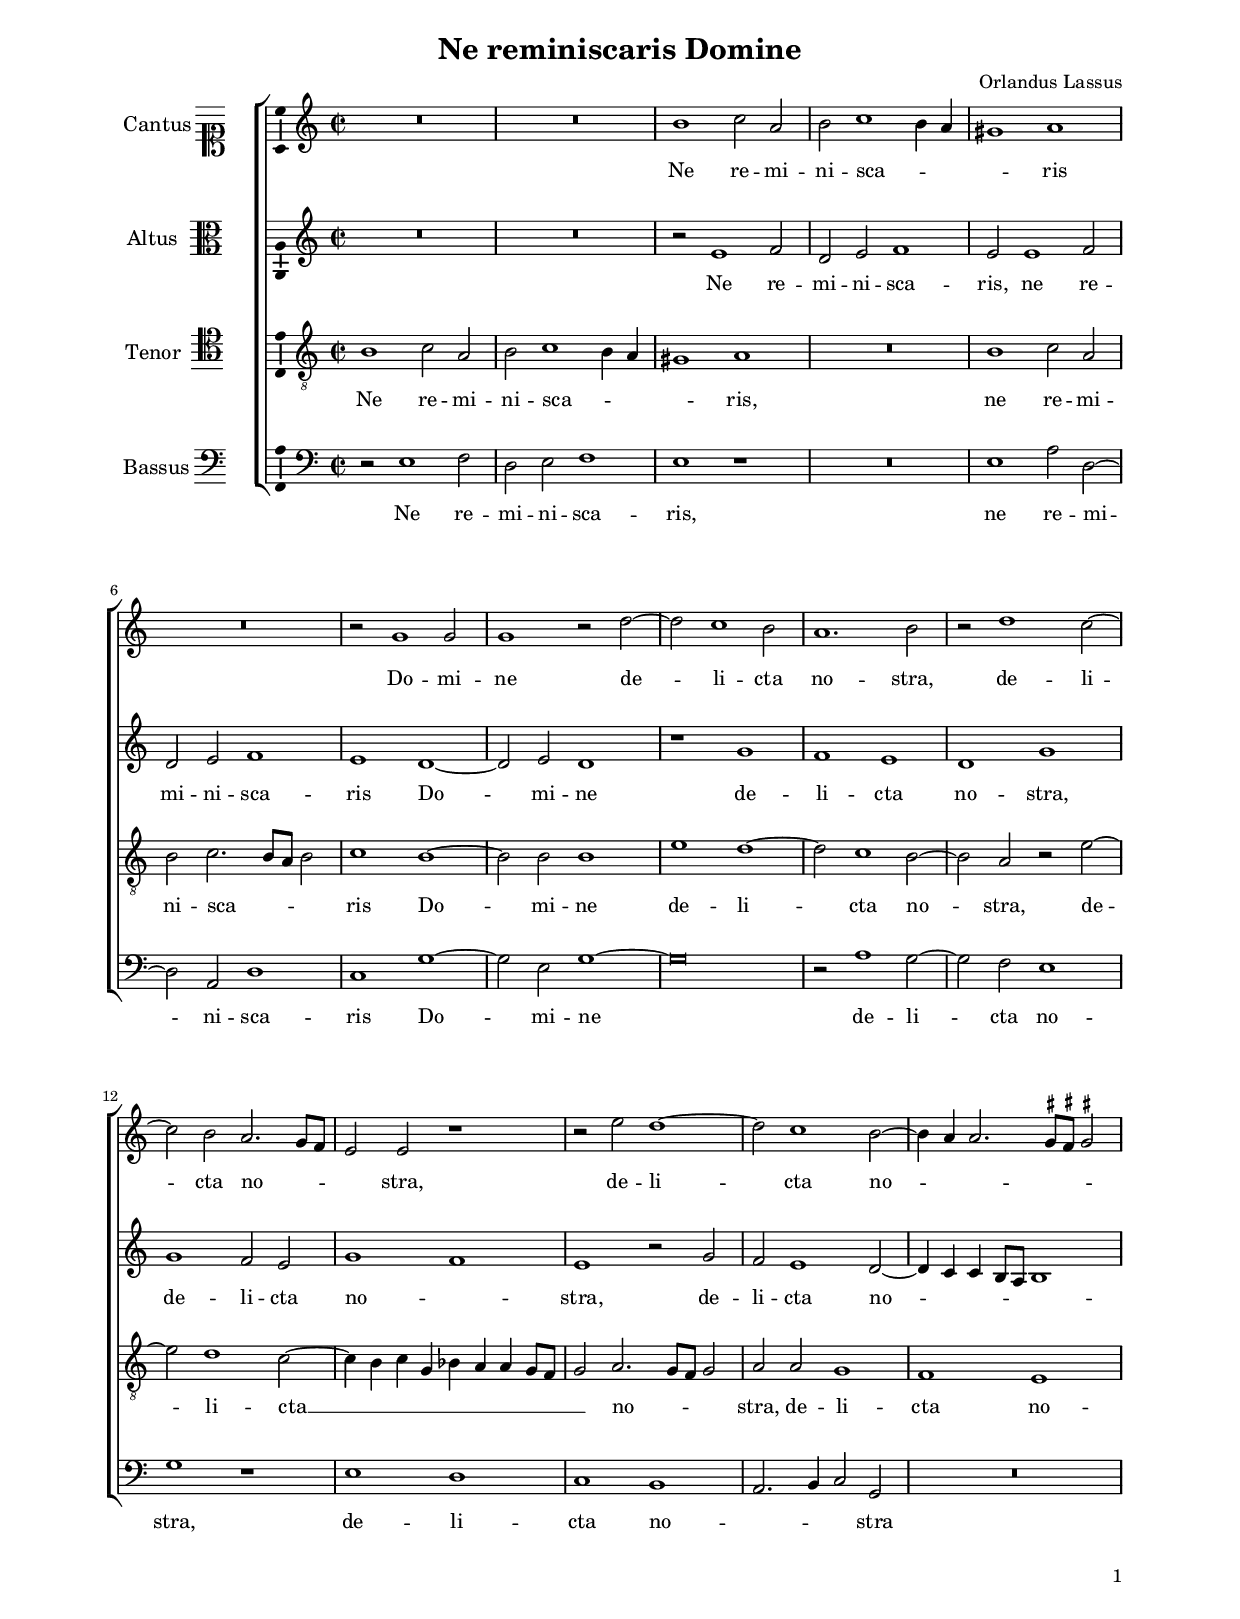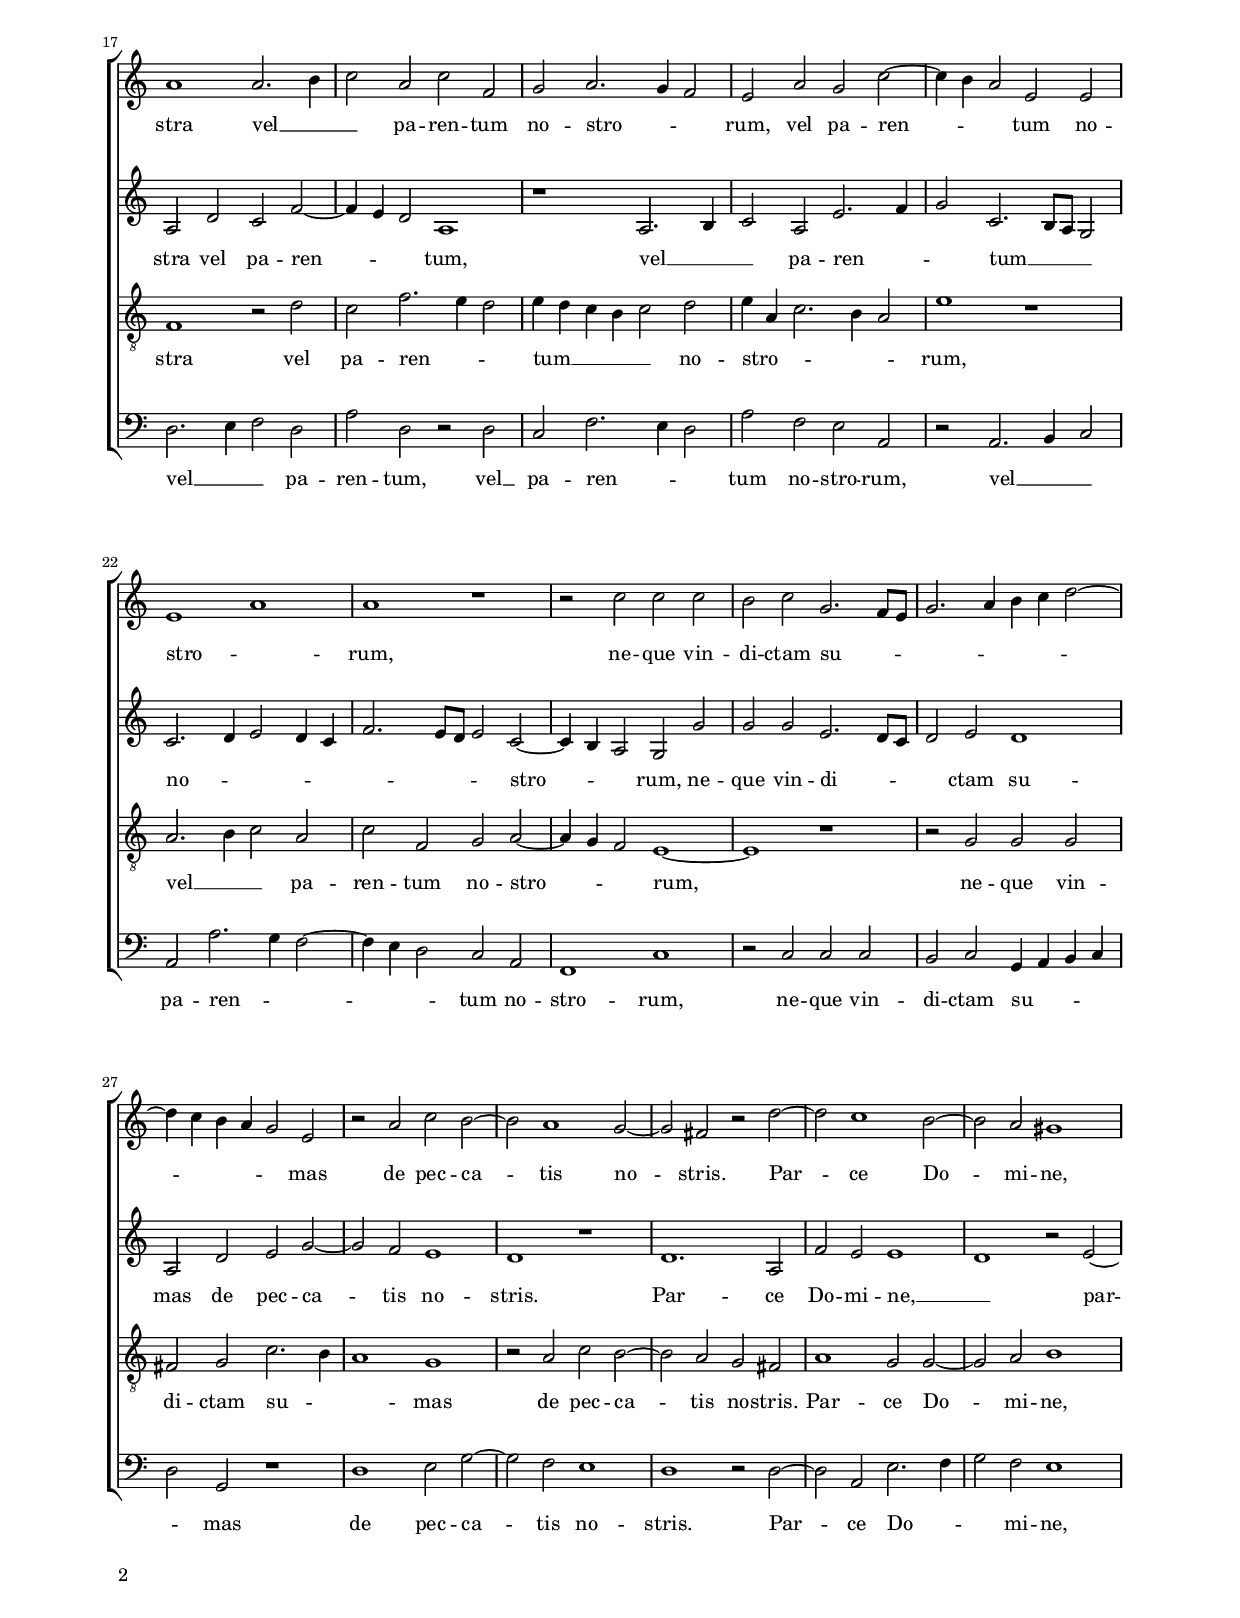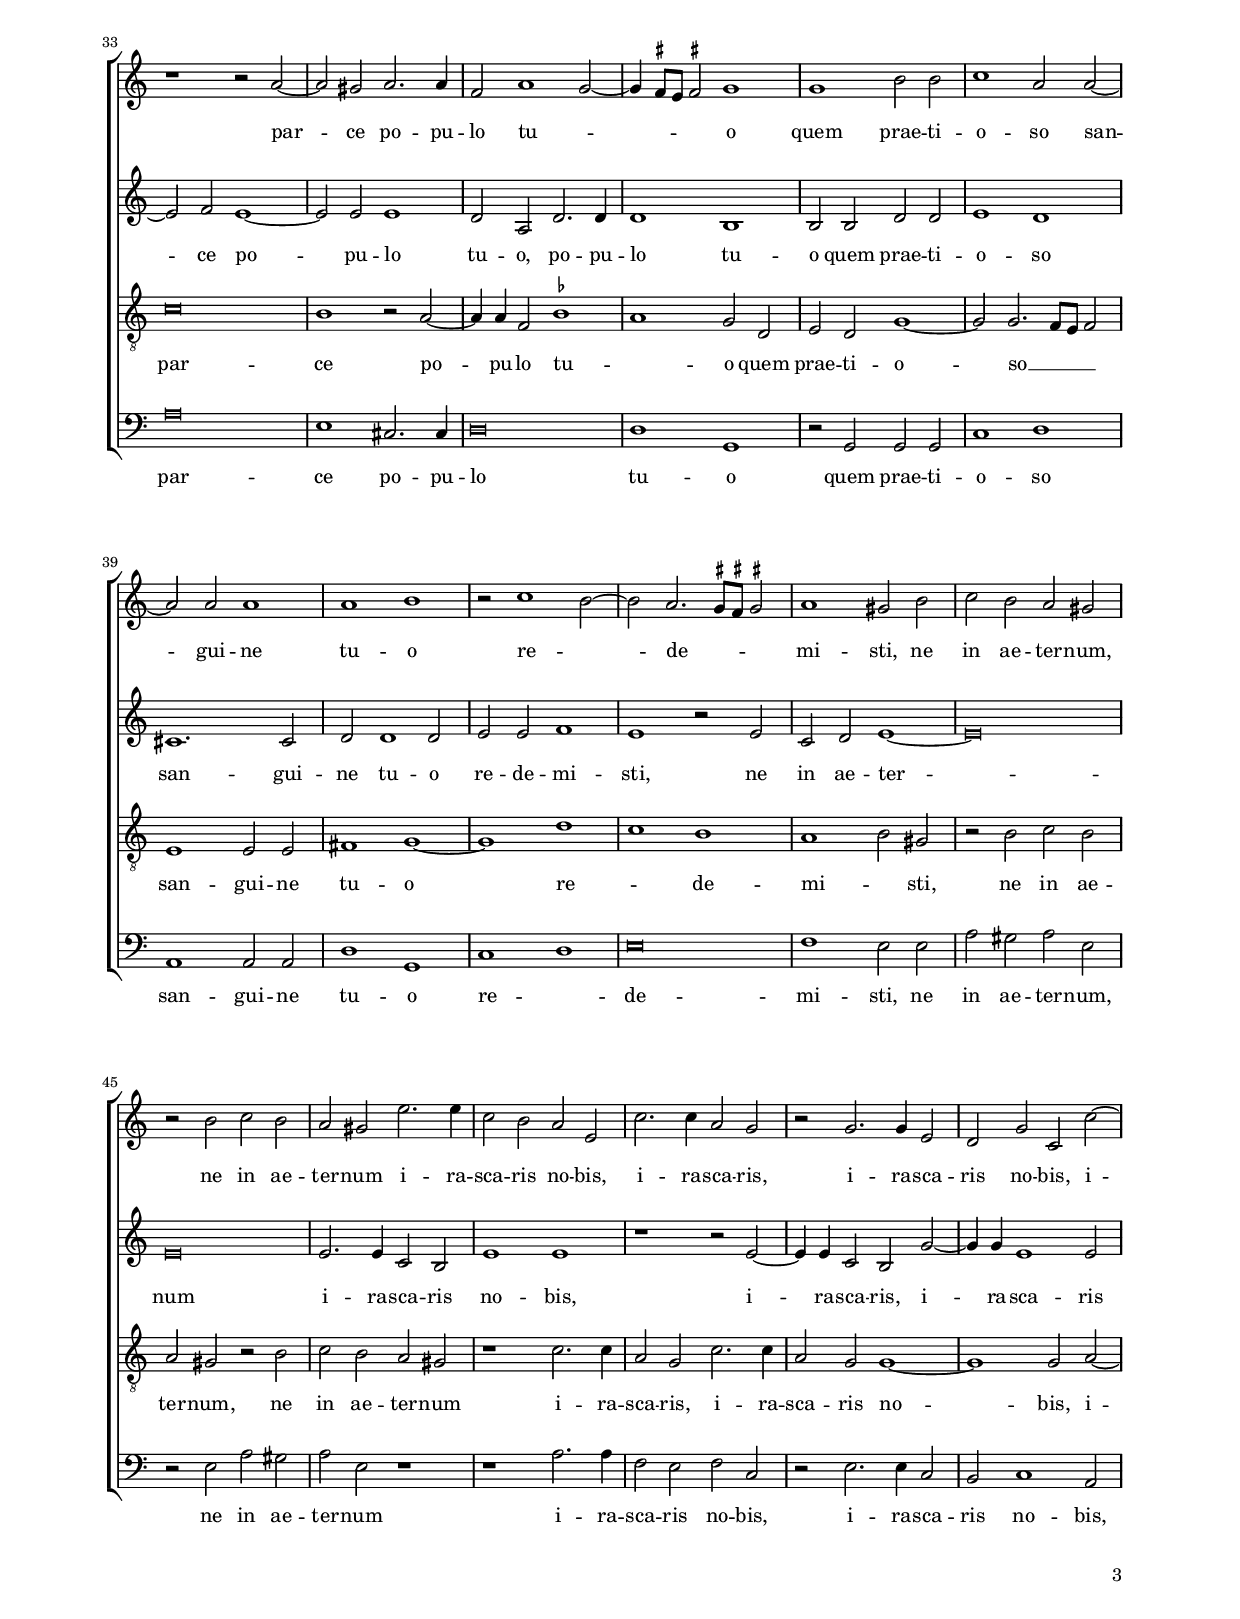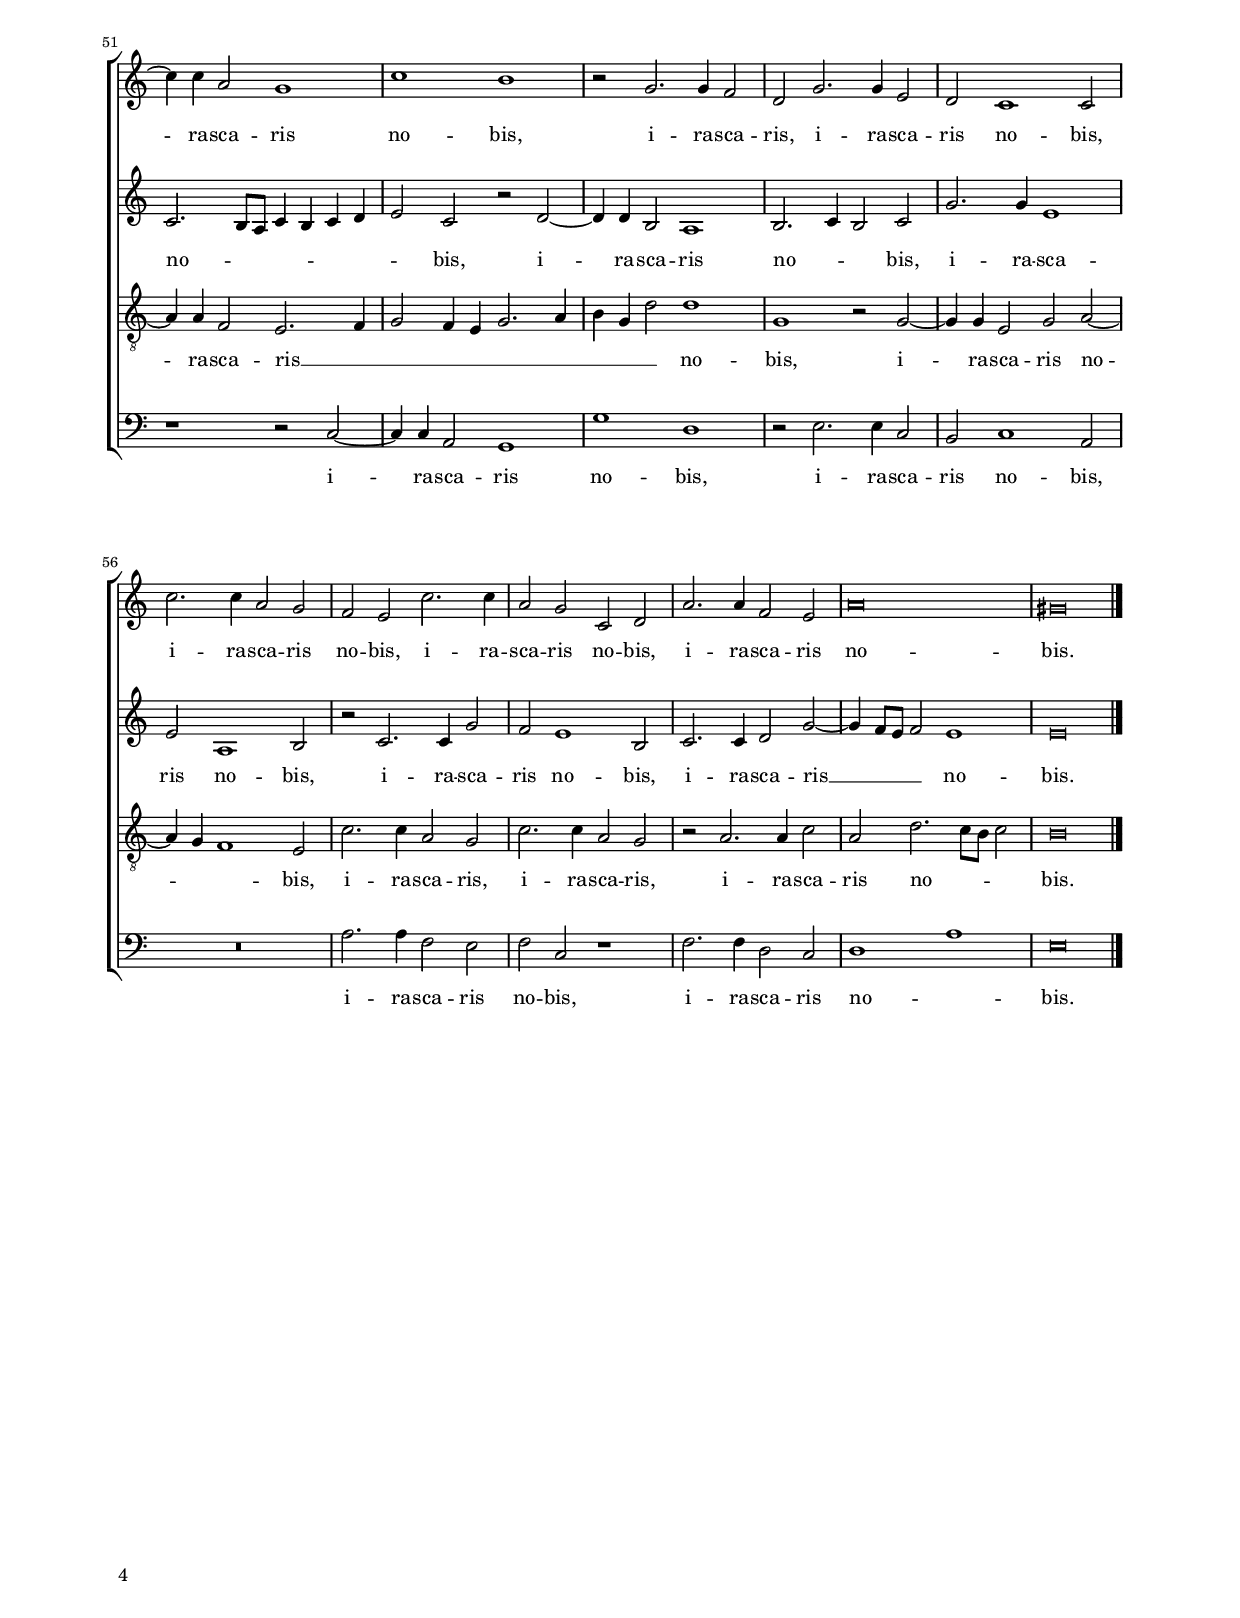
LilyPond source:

\header
{
  title="Ne reminiscaris Domine"
  composer="Orlandus Lassus"
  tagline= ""
}

\version "2.22.1"
\include "deutsch.ly"
#(set-global-staff-size 16)
#(ly:set-option 'point-and-click #f)

	
	ficta = { \once \set suggestAccidentals = ##t }
	
	forget = #(define-music-function (music) (ly:music?) #{
		\accidentalStyle forget
		$music
		\accidentalStyle default
		#})
    
    m = \melisma
    me = \melismaEnd


\paper
	{
	top-margin = 2 \cm
	bottom-margin = 1.4 \cm
	left-margin = 2 \cm
	right-margin = 2 \cm
	ragged-bottom = ##f
	ragged-last-bottom = ##t
	print-page-number = ##f
	system-system-spacing = #'((basic-distance . 17) (minimum-distance . 14) (padding . 6) (strechability . 150))
    oddFooterMarkup=\markup   \fill-line { "" \fromproperty #'page:page-number-string }
    evenFooterMarkup=\markup  \fill-line { \fromproperty #'page:page-number-string "" }
    last-bottom-spacing = #'((basic-distance . 11) (minimum-distance . 7) (padding . 4))
%	systems-per-page = 3
%	page-count = 3
%	min-systems-per-page = 3
	}
    
    
global = {
	\key c \major
	\time 2/2 \set Score.measureLength = #(ly:make-moment 2/1)
    \set Score.tempoHideNote = ##t
    \tempo 2 = 90
	\skip 1*2*61 \bar "|."
	}
    

incipitcantus = \markup { \score {
	{
	\set Staff.instrumentName = \markup { \fontsize #1 "Cantus" }
	\key c \major
	\clef soprano
	s4 \bar ""
	}
	\layout  {
	raggedright = ##t
	indent = 1.2 \cm
	line-width = 1.7\cm
	\context { \Staff \remove Time_signature_engraver }
	\override Staff.Clef.Y-extent = #'(0 . 0)
	}} \hspace #1 }
	
      
incipitaltus = \markup { \score {
	{
	\set Staff.instrumentName = \markup { \fontsize #1 "Altus" }
	\key c \major
	\clef alto
	s4 \bar ""
	}
	\layout  {
	raggedright = ##t
	indent = 1.2 \cm
	line-width = 1.7\cm
	\context { \Staff \remove Time_signature_engraver }
	\override Staff.Clef.Y-extent = #'(0 . 0)
	}} \hspace #1 }


incipittenor = \markup { \score {
	{
	\set Staff.instrumentName = \markup { \fontsize #1 "Tenor" }
	\key c \major
	\clef tenor
	s4 \bar ""
	}
	\layout  {
	raggedright = ##t
	indent = 1.2 \cm
	line-width = 1.7\cm
	\context { \Staff \remove Time_signature_engraver }
	\override Staff.Clef.Y-extent = #'(0 . 0)
	}} \hspace #1 }


incipitbassus = \markup { \score {
	{
	\set Staff.instrumentName = \markup { \fontsize #1 "Bassus" }
	\key c \major
	\clef bass
	s4 \bar ""
	}
	\layout  {
	raggedright = ##t
	indent = 1.2 \cm
	line-width = 1.7\cm
	\context { \Staff \remove Time_signature_engraver }
	\override Staff.Clef.Y-extent = #'(0 . 0)
	}} \hspace #1 }


cantus =  \relative c''
	{
	R\breve
	R\breve
	h1 c2 a
	h2 c1 \m h4 a
%5
	gis1 \me a |
	R\breve
	r2 g1 g2
	g1 r2 d'~
	d2 c1 h2
%10
	a1. h2 |
	r2 d1 c2~
	c2 h a2. \m g8 f
	e2 \me e r1
	r2 e' d1~
%15
	d2 c1 h2~ |
	h4 \m a a2. \ficta gis8 \ficta fis \ficta gis!2 \me
	a1 a2. \m h4
	c2 \me a c f,
	g2 a2. \m g4 f2 \me
%20
	e2 a g c~ |
	c4 \m h a2 \me e e
	e1 \m a \me
	a1 r
	r2 c c c
%25
	h2 c g2. \m f8 e |
	g2. a4 h c d2~
	d4 c h a g2 \me e
	r2 a c h~
	h2 a1 g2~
%30
	g2 fis r d'~ |
	d2 c1 h2~
	h2 a gis1
	r1 r2 a~
	a2 gis a2. a4
%35
	f2 a1 \m g2~ |
	g4 \ficta fis8 e \ficta fis!2 \me g1
	g1 h2 h
	c1 a2 a~
	a2 a a1
%40
	a1 h |
	r2 c1 \m h2~
	h2 \me a2. \m \ficta gis8 \ficta fis \ficta gis!2 \me
	a1 gis2 h
	c2 h a gis
%45
	r2 h c h |
	a2 gis e'2. e4
	c2 h a e
	c'2. c4 a2 g
	r2 g2. g4 e2
%50
	d2 g c, c'~ |
	c4 c a2 g1
	c1 h
	r2 g2. g4 f2
	d2 g2. g4 e2
%55
	d2 c1 c2 |
	c'2. c4 a2 g
	f2 e c'2. c4
	a2 g c, d
	a'2. a4 f2 e
%60
	a\breve |
	gis\breve |
	}


altus =  \relative c'
	{
	R\breve
	R\breve
	r2 e1 f2
	d2 e f1
%5
	e2 e1 f2 |
	d2 e f1
	e1 d~
	d2 e d1
	r1 g
%10
	f1 e |
	d1 g
	g1 f2 e
	g1 \m f \me
	e1 r2 g
%15
	f2 e1 d2~ |
	d4 \m c c h8 a h1 \me
	a2 d c f~
	f4 \m e d2 \me a1
	r1 a2. \m h4
%20
	c2 \me a e'2. \m f4 |
	g2 \me c,2. \m h8 a g2 \me
	c2. \m d4 e2 d4 c
	f2. e8 d e2 \me c~
	c4 \m h a2 \me g g'
%25
	g2 g e2. \m d8 c |
	d2 \me e d1
	a2 d e g~
	g2 f e1
	d1 r
%30
	d1. a2 |
	f'2 e e1 \m
	d1 \me r2 e~
	e2 f e1~
	e2 e e1
%35
	d2 a d2. d4 |
	d1 h
	h2 h d d
	e1 d
	cis1. cis2
%40
	d2 d1 d2 |
	e2 e f1
	e1 r2 e
	c2 d e1~
	e\breve
%45
	e\breve |
	e2. e4 c2 h
	e1 e
	r1 r2 e~
	e4 e c2 h g'~
%50
	g4 g e1 e2 |
	c2. \m h8 a c4 h c d
	e2 \me c r d~
	d4 d h2 a1
	h2. \m c4 h2 \me c
%55
	g'2. g4 e1 |
	e2 a,1 h2
	r2 c2. c4 g'2
	f2 e1 h2
	c2. c4 d2 g~
%60
	g4 \m f8 e f2 \me e1 |
	e\breve |
	}


tenor =  \relative c'
	{
	h1 c2 a
	h2 c1 \m h4 a
	gis1 \me a
	R\breve
%5
	h1 c2 a |
	h2 c2. \m h8 a h2 \me
	c1 h~
	h2 h h1
	e1 d~
%10
	d2 c1 h2~ |
	h2 a r e'~
	e2 d1 c2~
	c4 \m h c g b a a g8 f
	g2 \me a2. \m g8 f g2 \me
%15
	a2 a g1 |
	f1 e
	f1 r2 d'
	c2 f2. \m e4 d2 \me
	e4 \m d c h c2 \me d
%20
	e4 \m a, c2. h4 a2 \me |
	e'1 r
	a,2. \m h4 c2 \me a
	c2 f, g a~
	a4 \m g f2 \me e1~
%25
	e1 r |
	r2 g g g
	fis2 g c2. \m h4
	a1 \me g
	r2 a c h~
%30
	h2 a g fis |
	a1 g2 g~
	g2 a h1
	c\breve
	h1 r2 a~
%35
	a4 a f2 \ficta b1 \m |
	a1 \me g2 d
	e2 d g1~
	g2 g2. \m f8 e f2 \me
	e1 e2 e
%40
	fis1 g~ |
	g1 d' \m
	c1 \me h
	a1 \m h2 \me gis
	r2 h c h
%45
	a2 gis r h |
	c2 h a gis
	r1 c2. c4
	a2 g c2. c4
	a2 g g1~
%50
	g1 g2 a~ |
	a4 a f2 e2. \m f4
	g2 f4 e g2. a4
	h4 g d'2 \me d1
	g,1 r2 g~
%55
	g4 g e2 g a~ |
	a4 \m g f1 \me e2
	c'2. c4 a2 g
	c2. c4 a2 g
	r2 a2. a4 c2
%60
	a2 d2. \m c8 h c2 \me |
	h\breve |
	}


bassus  =  \relative c
	{
	r2 e1 f2
	d2 e f1
	e1 r
	R\breve
%5
	e1 a2 d,~ |
	d2 a d1
	c1 g'~
	g2 e g1~
	g\breve
%10
	r2 a1 g2~ |
	g2 f e1
	g1 r
	e1 d
	c1 h \m
%15
	a2. h4 c2 \me g |
	R\breve
	d'2. \m e4 f2 \me d
	a'2 d, r d
	c2 f2. \m e4 d2 \me
%20
	a'2 f e a, |
	r2 a2. \m h4 c2 \me
	a2 a'2. \m g4 f2~
	f4 e d2 \me c a
	f1 c'
%25
	r2 c c c |
	h2 c g4 \m a h c
	d2 \me g, r1
	d'1 e2 g~
	g2 f e1
%30
	d1 r2 d~ |
	d2 a e'2. \m f4
	g2 \me f e1
	a\breve
	e1 cis2. cis4
%35
	d\breve |
	d1 g,
	r2 g g g
	c1 d
	a1 a2 a
%40
	d1 g, |
	c1 \m d \me
	e\breve
	f1 e2 e
	a2 gis a e
%45
	r2 e a gis |
	a2 e r1
	r1 a2. a4
	f2 e f c
	r2 e2. e4 c2
%50
	h2 c1 a2 |
	r1 r2 c~
	c4 c a2 g1
	g'1 d
	r2 e2. e4 c2
%55
	h2 c1 a2 |
	R\breve
	a'2. a4 f2 e
	f2 c r1
	f2. f4 d2 c
%60
	d1 \m a' \me |
	e\breve |
	}

lyricscantus = \lyricmode {
	Ne re -- mi -- ni -- sca -- ris Do -- mi -- ne de -- li -- cta no -- stra,
	de -- li -- cta no -- stra,
	de -- li -- cta no -- stra
	vel __ pa -- ren -- tum no -- stro -- rum,
	vel pa -- ren -- tum no -- stro -- rum,
	ne -- que vin -- di -- ctam su -- mas de pec -- ca -- tis no -- stris.
	Par -- ce Do -- mi -- ne,
	par -- ce po -- pu -- lo tu -- o
	quem prae -- ti -- o -- so san -- gui -- ne tu -- o re -- de -- mi -- sti,
	ne in ae -- ter -- num,
	ne in ae -- ter -- num i -- ra -- sca -- ris no -- bis,
	i -- ra -- sca -- ris,
	i -- ra -- sca -- ris no -- bis,
	i -- ra -- sca -- ris no -- bis,
	i -- ra -- sca -- ris,
	i -- ra -- sca -- ris no -- bis,
	i -- ra -- sca -- ris no -- bis,
	i -- ra -- sca -- ris no -- bis,
	i -- ra -- sca -- ris no -- bis.
	}


lyricsaltus = \lyricmode {
	Ne re -- mi -- ni -- sca -- ris,
	ne re -- mi -- ni -- sca -- ris Do -- mi -- ne de -- li -- cta no -- stra,
	de -- li -- cta no -- stra,
	de -- li -- cta no -- stra
	vel pa -- ren -- tum,
	vel __ pa -- ren -- tum __ no -- stro -- rum,
	ne -- que vin -- di -- ctam su -- mas de pec -- ca -- tis no -- stris.
	Par -- ce Do -- mi -- ne, __
	par -- ce po -- pu -- lo tu -- o,
	po -- pu -- lo tu -- o
	quem prae -- ti -- o -- so san -- gui -- ne tu -- o re -- de -- mi -- sti,
	ne in ae -- ter -- num i -- ra -- sca -- ris no -- bis,
	i -- ra -- sca -- ris,
	i -- ra -- sca -- ris no -- bis,
	i -- ra -- sca -- ris no -- bis,
	i -- ra -- sca -- ris no -- bis,
	i -- ra -- sca -- ris no -- bis,
	i -- ra -- sca -- ris __ no -- bis.
	}


lyricstenor = \lyricmode {
	Ne re -- mi -- ni -- sca -- ris,
	ne re -- mi -- ni -- sca -- ris Do -- mi -- ne de -- li -- cta no -- stra,
	de -- li -- cta __ no -- stra,
	de -- li -- cta no -- stra
	vel pa -- ren -- tum __ no -- stro -- rum,
	vel __ pa -- ren -- tum no -- stro -- rum,
	ne -- que vin -- di -- ctam su -- mas de pec -- ca -- tis no -- stris.
	Par -- ce Do -- mi -- ne,
	par -- ce po -- pu -- lo tu -- o
	quem prae -- ti -- o -- so __ san -- gui -- ne tu -- o re -- de -- mi -- sti,
	ne in ae -- ter -- num,
	ne in ae -- ter -- num i -- ra -- sca -- ris,
	i -- ra -- sca -- ris no -- bis,
	i -- ra -- sca -- ris __ no -- bis,
	i -- ra -- sca -- ris no -- bis,
	i -- ra -- sca -- ris,
	i -- ra -- sca -- ris,
	i -- ra -- sca -- ris no -- bis.
	}


lyricsbassus = \lyricmode {
	Ne re -- mi -- ni -- sca -- ris,
	ne re -- mi -- ni -- sca -- ris Do -- mi -- ne de -- li -- cta no -- stra,
	de -- li -- cta no -- stra
	vel __ pa -- ren -- tum,
	vel __ pa -- ren -- tum no -- stro -- rum,
	vel __ pa -- ren -- tum no -- stro -- rum,
	ne -- que vin -- di -- ctam su -- mas de pec -- ca -- tis no -- stris.
	Par -- ce Do -- mi -- ne,
	par -- ce po -- pu -- lo tu -- o
	quem prae -- ti -- o -- so san -- gui -- ne tu -- o re -- de -- mi -- sti,
	ne in ae -- ter -- num,
	ne in ae -- ter -- num i -- ra -- sca -- ris no -- bis,
	i -- ra -- sca -- ris no -- bis,
	i -- ra -- sca -- ris no -- bis,
	i -- ra -- sca -- ris no -- bis,
	i -- ra -- sca -- ris no -- bis,
	i -- ra -- sca -- ris no -- bis.
	}


\score
{  
  % \transpose {
	\new ChoirStaff \with { \override StaffGrouper.staff-staff-spacing.basic-distance = #13 }
	<<

	\new Staff << \global
	\new Voice="v1" {
		\set Staff.instrumentName=\incipitcantus
		\set Staff.midiInstrument = "reed organ"
		\clef "treble"
		\cantus }
	\new Lyrics \lyricsto "v1" {\lyricscantus }
	>>


	\new Staff << \global
	\new Voice="v2" {
		\set Staff.instrumentName=\incipitaltus
		\set Staff.midiInstrument = "reed organ"
		\clef "treble" 
		\altus}
	\new Lyrics \lyricsto "v2" {\lyricsaltus }
	>>


	\new Staff << \global
	\new Voice="v3" {
		\set Staff.instrumentName=\incipittenor
		\set Staff.midiInstrument = "reed organ"
		\clef "G_8"
		\tenor }
	\new Lyrics \lyricsto "v3" {\lyricstenor }
	>>


	\new Staff << \global
	\new Voice="v4" {
		\set Staff.instrumentName=\incipitbassus
		\set Staff.midiInstrument = "reed organ"
		\clef "bass" 
		\bassus }
	\new Lyrics \lyricsto "v4" {\lyricsbassus}
	>>

	>>
	% } % transpose

	\layout
	{
	indent = 2.5 \cm
	\context { \Lyrics \override VerticalAxisGroup.nonstaff-relatedstaff-spacing.padding = #2 }
	\context { \Staff \override TimeSignature.break-visibility = #end-of-line-invisible }
%	\context { \Staff \override InstrumentName.X-offset = #'-25 }
	\context { \Staff \consists "Ambitus_engraver" }
	\context { \Score \override BarNumber.padding = #2 }
	\context { \Voice \override NoteHead.style = #'baroque }
	}

\midi
	{
	}
	
}


% EOF
